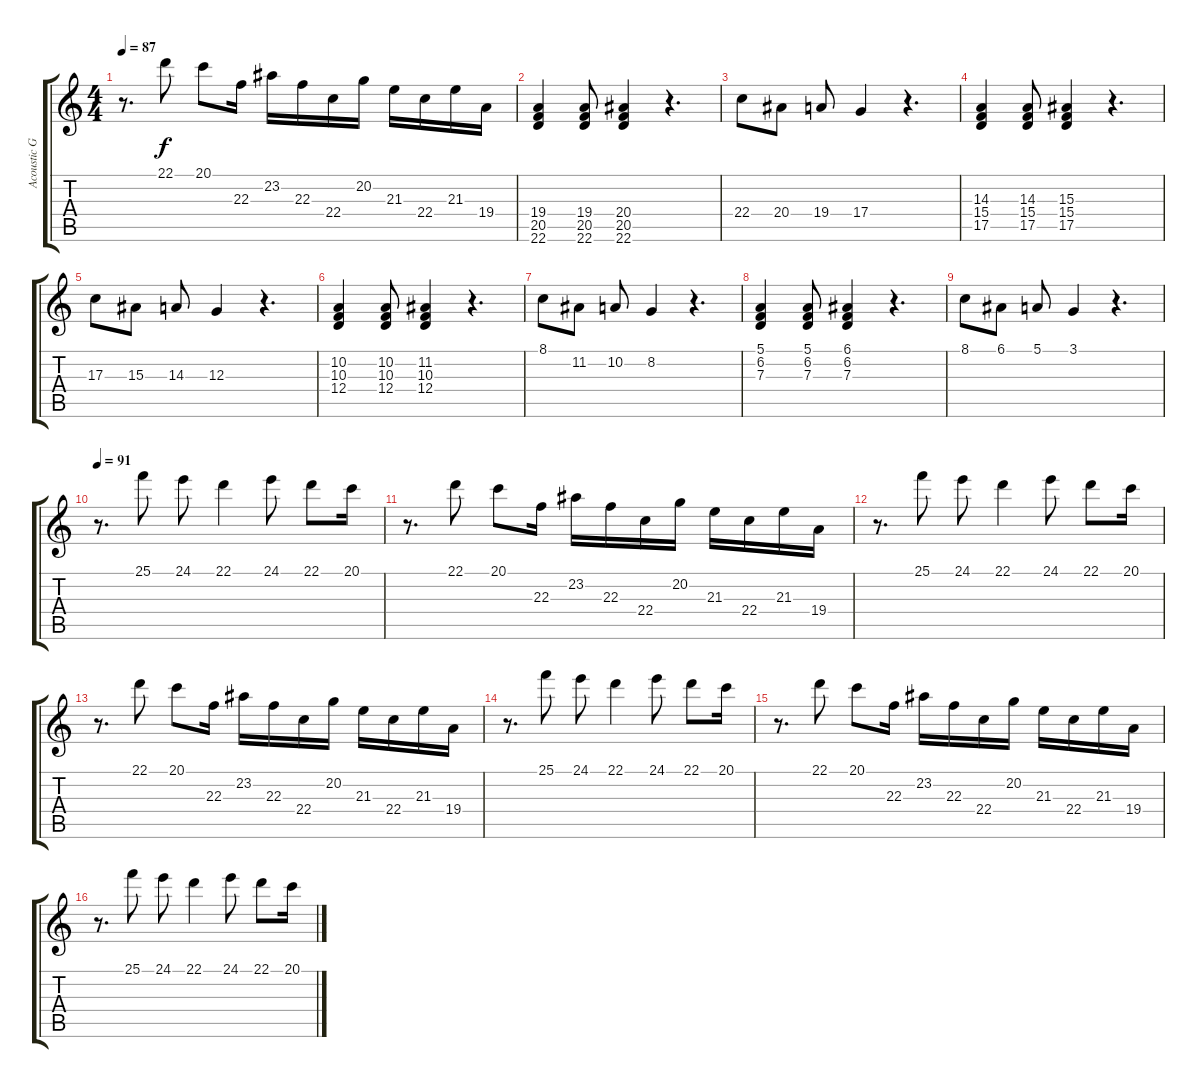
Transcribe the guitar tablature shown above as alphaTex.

\track ("Acoustic Grand Piano" "Acoustic G") {instrument acousticgrandpiano}
\staff {score tabs}
\tuning (E4 B3 G3 D3 A2 E2) {hide}
\ts (4 4)
\tempo 87
\clef g2
\ks c
r.8{d dy f} 22.1.8 20.1.8 22.3.16 23.2.16 22.3.16 22.4.16 20.2.16 21.3.16 22.4.16 21.3.16 19.4.16 |
(19.4 20.5 22.6).4 (19.4 20.5 22.6).8 (20.4 20.5 22.6).4 r.4{d} |
22.4.8 20.4.8 19.4.8 17.4.4 r.4{d} |
(14.3 15.4 17.5).4 (14.3 15.4 17.5).8 (15.3 15.4 17.5).4 r.4{d} |
17.3.8 15.3.8 14.3.8 12.3.4 r.4{d} |
(10.2 10.3 12.4).4 (10.2 10.3 12.4).8 (11.2 10.3 12.4).4 r.4{d} |
8.1.8 11.2.8 10.2.8 8.2.4 r.4{d} |
(5.1 6.2 7.3).4 (5.1 6.2 7.3).8 (6.1 6.2 7.3).4 r.4{d} |
8.1.8 6.1.8 5.1.8 3.1.4 r.4{d} |
\tempo 91
r.8{d} 25.1.8 24.1.8 22.1.4 24.1.8 22.1.8 20.1.16 |
r.8{d} 22.1.8 20.1.8 22.3.16 23.2.16 22.3.16 22.4.16 20.2.16 21.3.16 22.4.16 21.3.16 19.4.16 |
r.8{d} 25.1.8 24.1.8 22.1.4 24.1.8 22.1.8 20.1.16 |
r.8{d} 22.1.8 20.1.8 22.3.16 23.2.16 22.3.16 22.4.16 20.2.16 21.3.16 22.4.16 21.3.16 19.4.16 |
r.8{d} 25.1.8 24.1.8 22.1.4 24.1.8 22.1.8 20.1.16 |
r.8{d} 22.1.8 20.1.8 22.3.16 23.2.16 22.3.16 22.4.16 20.2.16 21.3.16 22.4.16 21.3.16 19.4.16 |
r.8{d} 25.1.8 24.1.8 22.1.4 24.1.8 22.1.8 20.1.16
